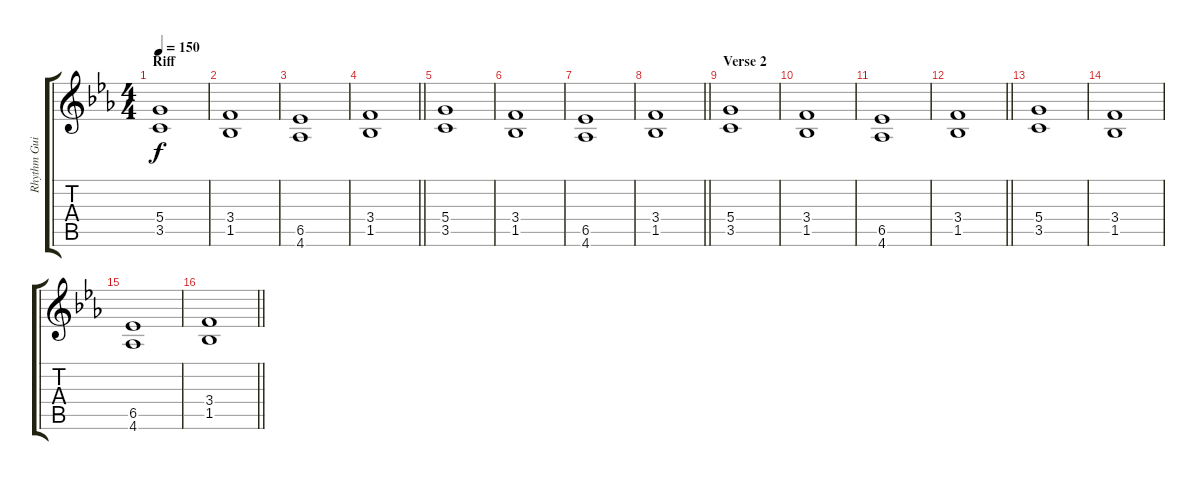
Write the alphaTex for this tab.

\track ("Rhythm Guitar 2: Mikael Bakajev" "Rhythm Gui") {instrument distortionguitar}
\staff {score tabs}
\tuning (E4 B3 G3 D3 A2 E2) {hide}
\ts (4 4)
\section ("" "Riff")
\tempo 150
\clef g2
\ks cminor
(5.4 3.5).1{dy f} |
(3.4 1.5).1 |
(6.5 4.6).1 |
\barLineRight lightlight
(3.4 1.5).1 |
(5.4 3.5).1 |
(3.4 1.5).1 |
(6.5 4.6).1 |
\barLineRight lightlight
(3.4 1.5).1 |
\section ("" "Verse 2")
(5.4 3.5).1 |
(3.4 1.5).1 |
(6.5 4.6).1 |
\barLineRight lightlight
(3.4 1.5).1 |
(5.4 3.5).1 |
(3.4 1.5).1 |
(6.5 4.6).1 |
\barLineRight lightlight
(3.4 1.5).1
